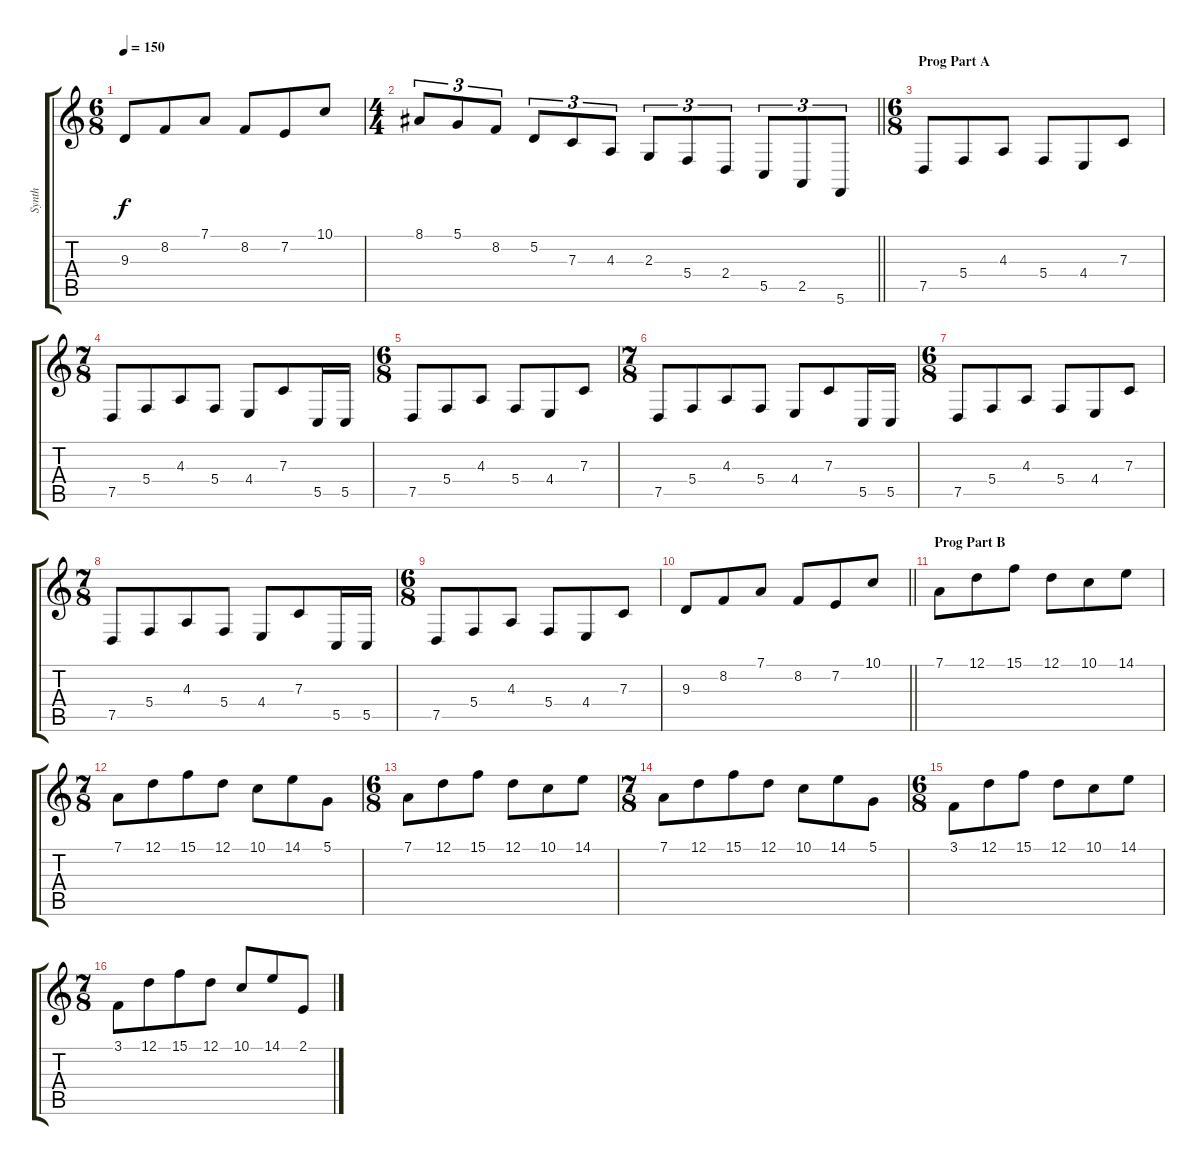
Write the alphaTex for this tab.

\track ("Synth" "Synth") {instrument lead2sawtooth}
\staff {score tabs}
\tuning (D4 A3 F3 C3 G2 C2) {hide}
\ts (6 8)
\tempo 150
\clef g2
\ks c
9.3.8{dy f} 8.2.8 7.1.8 8.2.8 7.2.8 10.1.8 |
\ts (4 4)
\barLineRight lightlight
8.1.8{tu (3 2)} 5.1.8{tu (3 2)} 8.2.8{tu (3 2)} 5.2.8{tu (3 2)} 7.3.8{tu (3 2)} 4.3.8{tu (3 2)} 2.3.8{tu (3 2)} 5.4.8{tu (3 2)} 2.4.8{tu (3 2)} 5.5.8{tu (3 2)} 2.5.8{tu (3 2)} 5.6.8{tu (3 2)} |
\ts (6 8)
\section ("" "Prog Part A")
7.5.8 5.4.8 4.3.8 5.4.8 4.4.8 7.3.8 |
\ts (7 8)
7.5.8 5.4.8 4.3.8 5.4.8 4.4.8 7.3.8 5.5.16 5.5.16 |
\ts (6 8)
7.5.8 5.4.8 4.3.8 5.4.8 4.4.8 7.3.8 |
\ts (7 8)
7.5.8 5.4.8 4.3.8 5.4.8 4.4.8 7.3.8 5.5.16 5.5.16 |
\ts (6 8)
7.5.8 5.4.8 4.3.8 5.4.8 4.4.8 7.3.8 |
\ts (7 8)
7.5.8 5.4.8 4.3.8 5.4.8 4.4.8 7.3.8 5.5.16 5.5.16 |
\ts (6 8)
7.5.8 5.4.8 4.3.8 5.4.8 4.4.8 7.3.8 |
\barLineRight lightlight
9.3.8 8.2.8 7.1.8 8.2.8 7.2.8 10.1.8 |
\section ("" "Prog Part B")
7.1.8 12.1.8 15.1.8 12.1.8 10.1.8 14.1.8 |
\ts (7 8)
7.1.8 12.1.8 15.1.8 12.1.8 10.1.8 14.1.8 5.1.8 |
\ts (6 8)
7.1.8 12.1.8 15.1.8 12.1.8 10.1.8 14.1.8 |
\ts (7 8)
7.1.8 12.1.8 15.1.8 12.1.8 10.1.8 14.1.8 5.1.8 |
\ts (6 8)
3.1.8 12.1.8 15.1.8 12.1.8 10.1.8 14.1.8 |
\ts (7 8)
3.1.8 12.1.8 15.1.8 12.1.8 10.1.8 14.1.8 2.1.8
